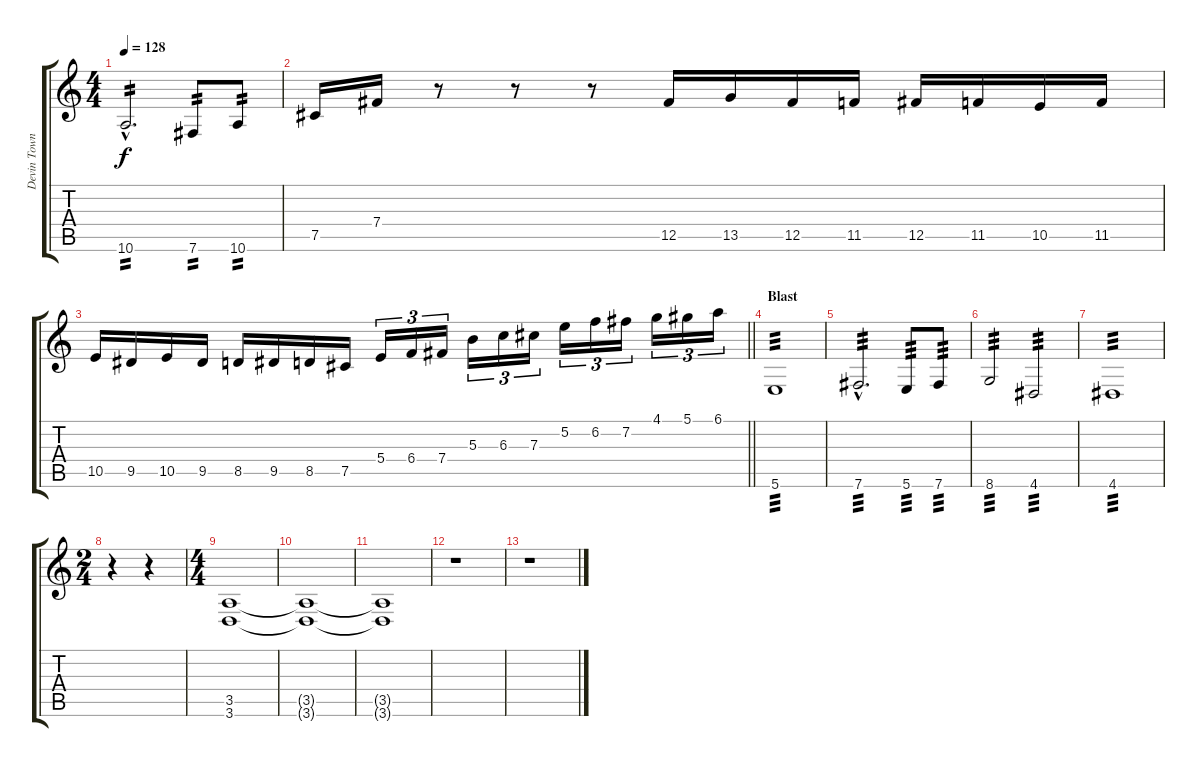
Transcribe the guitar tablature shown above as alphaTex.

\track ("Devin Townsend" "Devin Town") {instrument distortionguitar}
\staff {score tabs}
\tuning (Eb4 B3 Gb3 B2 Gb2 B1) {hide}
\ts (4 4)
\tempo 128
\clef g2
\ks c
10.6{hac}.2{d tp 2 dy f} 7.6.8{tp 2} 10.6.8{tp 2} |
7.5.16 7.4.16 r.8 r.8 r.8 12.5.16 13.5.16 12.5.16 11.5.16 12.5.16 11.5.16 10.5.16 11.5.16 |
\barLineRight lightlight
10.5.16 9.5.16 10.5.16 9.5.16 8.5.16 9.5.16 8.5.16 7.5.16 5.4.16{tu (3 2)} 6.4.16{tu (3 2)} 7.4.16{tu (3 2)} 5.3.16{tu (3 2)} 6.3.16{tu (3 2)} 7.3.16{tu (3 2)} 5.2.16{tu (3 2)} 6.2.16{tu (3 2)} 7.2.16{tu (3 2)} 4.1.16{tu (3 2)} 5.1.16{tu (3 2)} 6.1.16{tu (3 2)} |
\section ("" "Blast")
5.6.1{tp 3} |
7.6{hac}.2{d tp 3} 5.6.8{tp 3} 7.6.8{tp 3} |
8.6.2{tp 3} 4.6.2{tp 3} |
4.6.1{tp 3} |
\ts (2 4)
r.4 r.4 |
\ts (4 4)
(3.5 3.6).1 |
(3.5{t} 3.6{t}).1 |
(3.5{t} 3.6{t}).1 |
r.1 |
r.1
